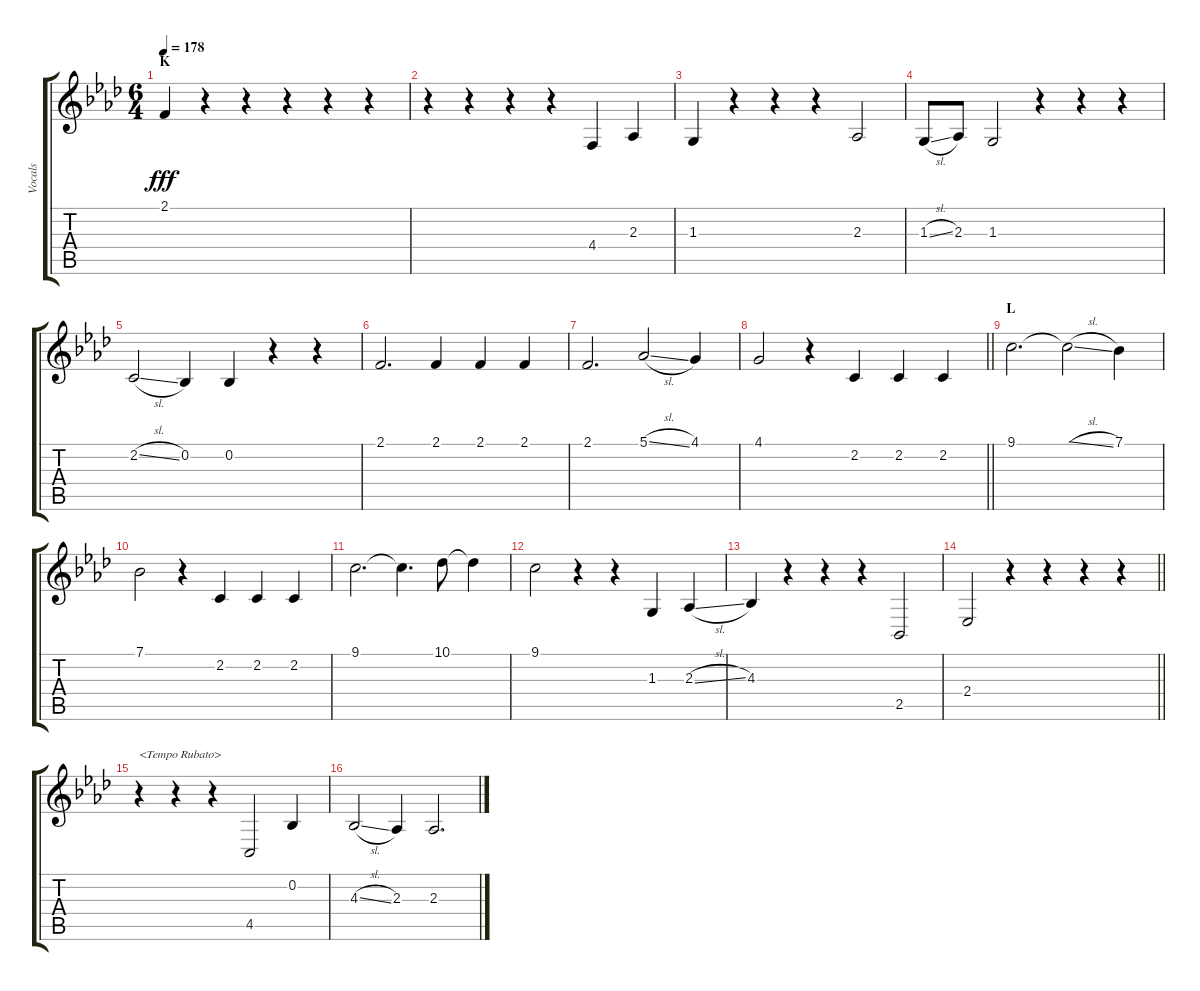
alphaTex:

\track ("Vocals" "Vocals") {instrument voiceoohs}
\staff {score tabs}
\tuning (Eb4 Bb3 Gb3 Db3 Ab2 Db2) {hide}
\ts (6 4)
\section ("" "K")
\tempo 178
\clef g2
\ks ab
2.1.4{dy fff} r.4 r.4 r.4 r.4 r.4 |
r.4 r.4 r.4 r.4 4.4.4 2.3.4 |
1.3.4 r.4 r.4 r.4 2.3.2 |
1.3{sl}.8 2.3.8 1.3.2 r.4 r.4 r.4 |
2.2{sl}.2 0.2.4 0.2.4 r.4 r.4 |
2.1.2{d} 2.1.4 2.1.4 2.1.4 |
2.1.2{d} 5.1{sl}.2 4.1.4 |
\barLineRight lightlight
4.1.2 r.4 2.2.4 2.2.4 2.2.4 |
\section ("" "L")
9.1.2{d} 9.1{sl t}.2 7.1.4 |
7.1.2 r.4 2.2.4 2.2.4 2.2.4 |
9.1.2{d} 9.1{t}.4{d} 10.1.8 10.1{t}.4 |
9.1.2 r.4 r.4 1.3.4 2.3{sl}.4 |
4.3.4 r.4 r.4 r.4 2.5.2 |
\barLineRight lightlight
2.4.2 r.4 r.4 r.4 r.4 |
r.4{txt "<Tempo Rubato>"} r.4 r.4 4.5.2 0.2.4 |
4.3{sl}.2 2.3.4 2.3.2{d}
